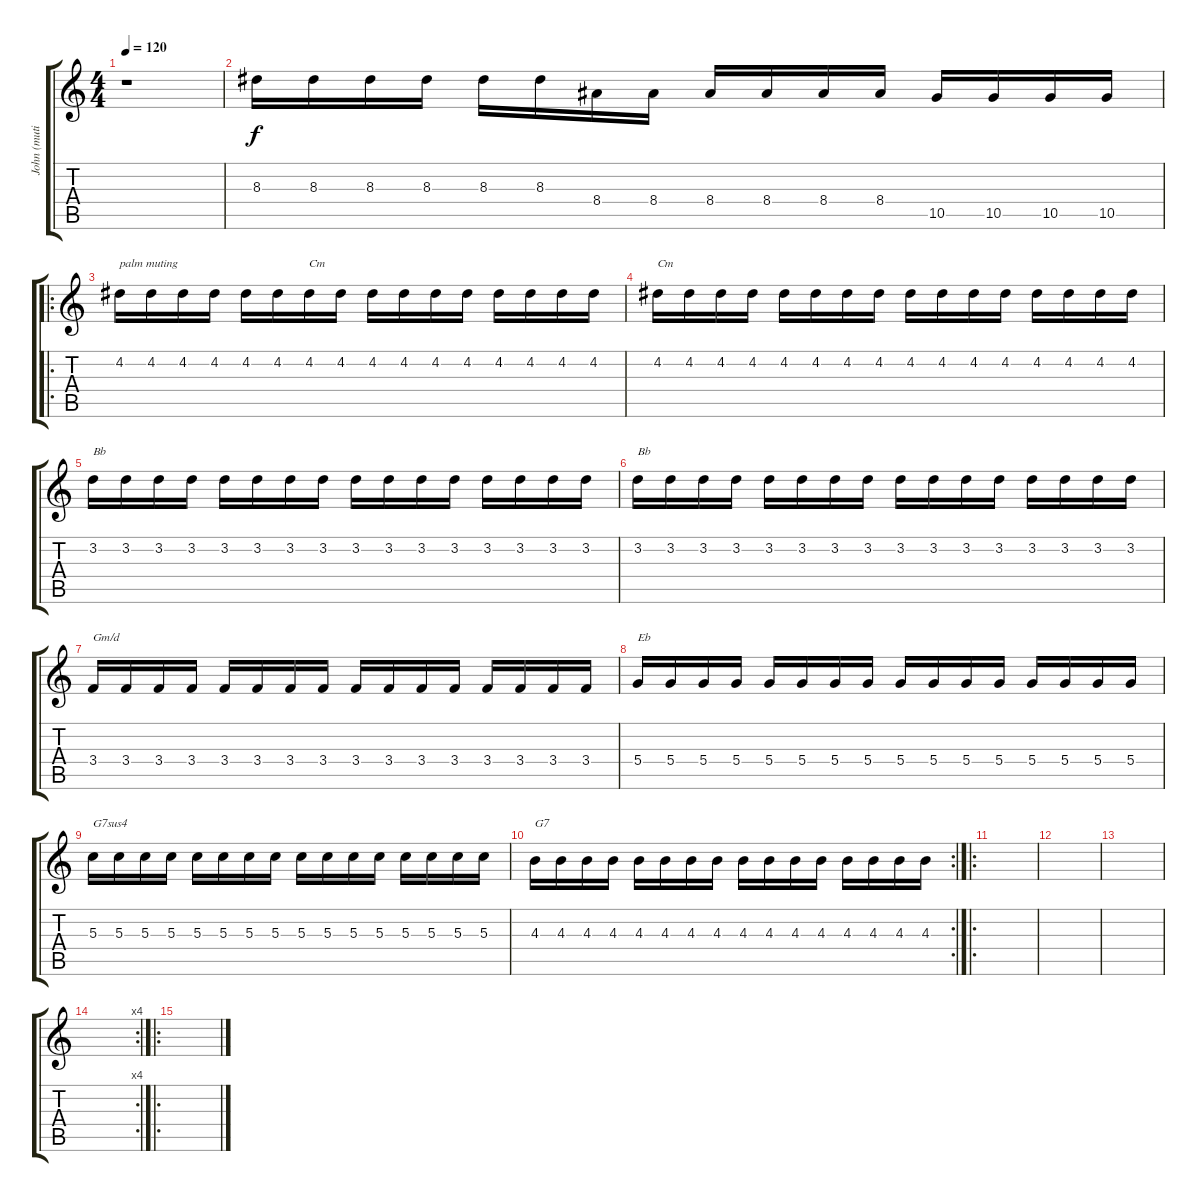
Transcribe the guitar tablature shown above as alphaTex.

\track ("John (muting)" "John (muti") {instrument electricguitarmuted}
\staff {score tabs}
\tuning (E4 B3 G3 D3 A2 E2) {hide}
\ts (4 4)
\tempo 120
\clef g2
\ks c
r.1{dy f} |
8.3.16 8.3.16 8.3.16 8.3.16 8.3.16 8.3.16 8.4.16 8.4.16 8.4.16 8.4.16 8.4.16 8.4.16 10.5.16 10.5.16 10.5.16 10.5.16 |
\ro
4.2.16{txt "palm muting"} 4.2.16 4.2.16 4.2.16 4.2.16 4.2.16 4.2.16{txt "Cm"} 4.2.16 4.2.16 4.2.16 4.2.16 4.2.16 4.2.16 4.2.16 4.2.16 4.2.16 |
4.2.16{txt "Cm"} 4.2.16 4.2.16 4.2.16 4.2.16 4.2.16 4.2.16 4.2.16 4.2.16 4.2.16 4.2.16 4.2.16 4.2.16 4.2.16 4.2.16 4.2.16 |
3.2.16{txt "Bb"} 3.2.16 3.2.16 3.2.16 3.2.16 3.2.16 3.2.16 3.2.16 3.2.16 3.2.16 3.2.16 3.2.16 3.2.16 3.2.16 3.2.16 3.2.16 |
3.2.16{txt "Bb"} 3.2.16 3.2.16 3.2.16 3.2.16 3.2.16 3.2.16 3.2.16 3.2.16 3.2.16 3.2.16 3.2.16 3.2.16 3.2.16 3.2.16 3.2.16 |
3.4.16{txt "Gm/d"} 3.4.16 3.4.16 3.4.16 3.4.16 3.4.16 3.4.16 3.4.16 3.4.16 3.4.16 3.4.16 3.4.16 3.4.16 3.4.16 3.4.16 3.4.16 |
5.4.16{txt "Eb"} 5.4.16 5.4.16 5.4.16 5.4.16 5.4.16 5.4.16 5.4.16 5.4.16 5.4.16 5.4.16 5.4.16 5.4.16 5.4.16 5.4.16 5.4.16 |
5.3.16{txt "G7sus4"} 5.3.16 5.3.16 5.3.16 5.3.16 5.3.16 5.3.16 5.3.16 5.3.16 5.3.16 5.3.16 5.3.16 5.3.16 5.3.16 5.3.16 5.3.16 |
\rc 2
4.3.16{txt "G7"} 4.3.16 4.3.16 4.3.16 4.3.16 4.3.16 4.3.16 4.3.16 4.3.16 4.3.16 4.3.16 4.3.16 4.3.16 4.3.16 4.3.16 4.3.16 |
\ro
|
|
|
\rc 4
|
\ro
